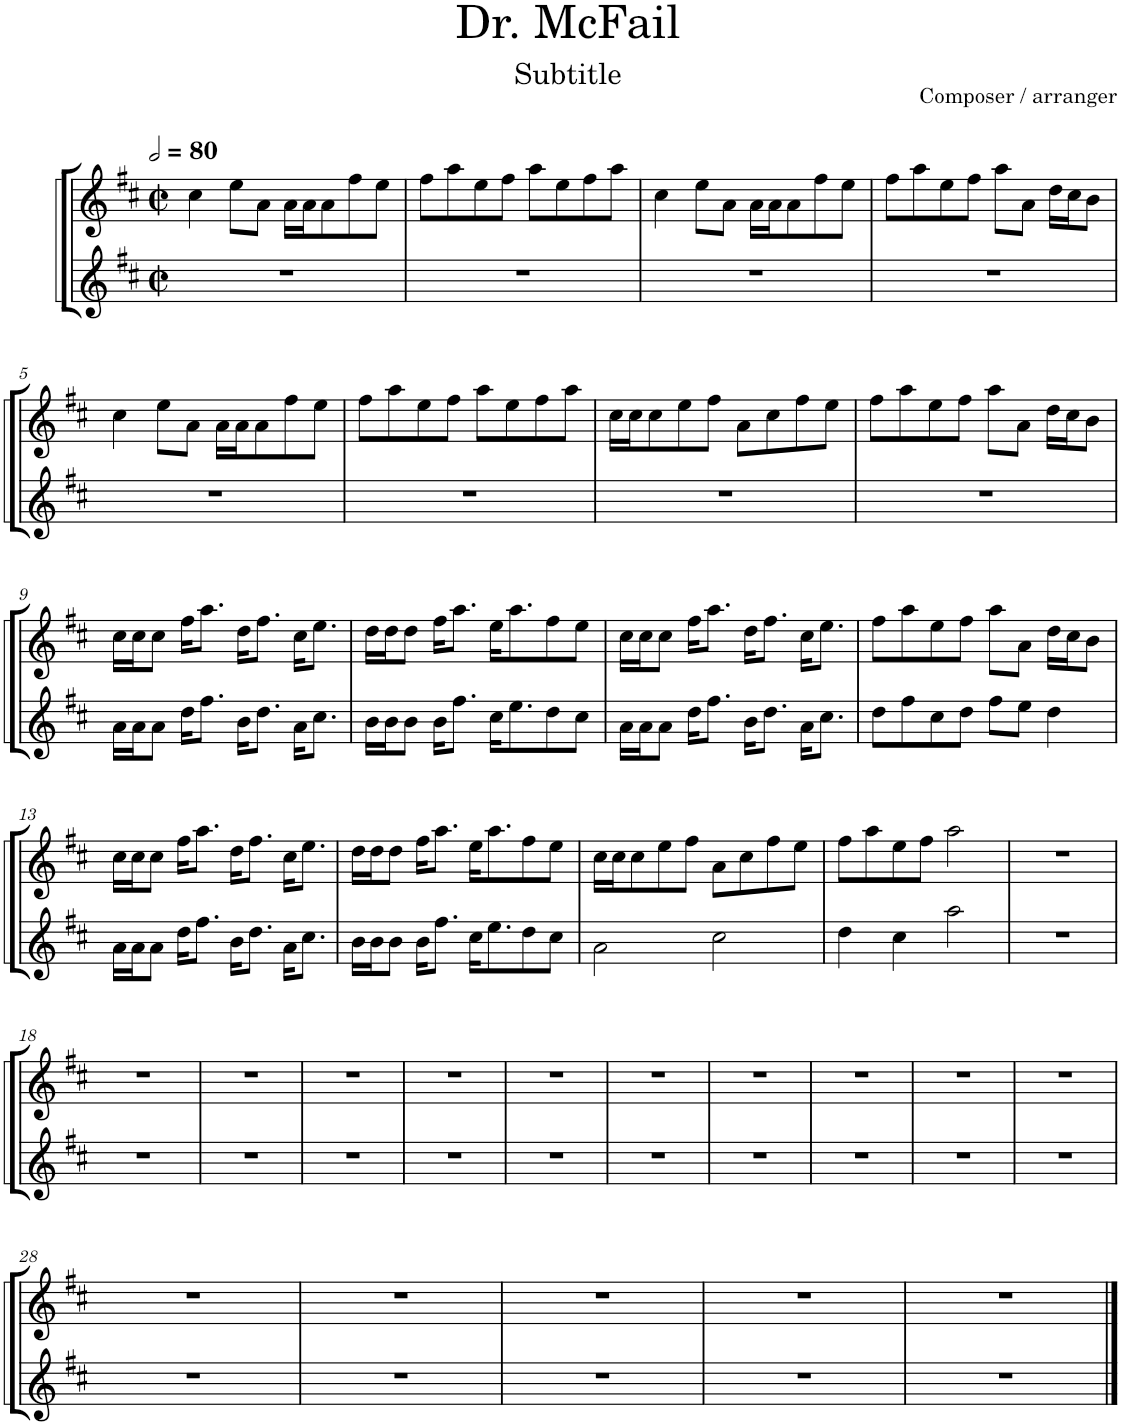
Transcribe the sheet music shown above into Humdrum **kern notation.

**kern	**kern
*part2	*part1
*staff2	*staff1
*I"Bagpipe 2	*I"Bagpipe
*I'Bag	*I'Bag
*clefG2	*clefG2
*Trd1c2	*Trd1c2
*k[f#c#]	*k[f#c#]
*M2/2	*M2/2
*met(c|)	*met(c|)
*MM160	*MM160
=1	=1
1r	4cc#\
.	8ee\L
.	8a\J
.	16a\LL
.	16a\J
.	8a\
.	8ff#\
.	8ee\J
=2	=2
1r	8ff#\L
.	8aa\
.	8ee\
.	8ff#\J
.	8aa\L
.	8ee\
.	8ff#\
.	8aa\J
=3	=3
1r	4cc#\
.	8ee\L
.	8a\J
.	16a\LL
.	16a\J
.	8a\
.	8ff#\
.	8ee\J
=4	=4
1r	8ff#\L
.	8aa\
.	8ee\
.	8ff#\J
.	8aa\L
.	8a\J
.	16dd\LL
.	16cc#\J
.	8b\J
!!LO:LB:g=z
=5	=5
1r	4cc#\
.	8ee\L
.	8a\J
.	16a\LL
.	16a\J
.	8a\
.	8ff#\
.	8ee\J
=6	=6
1r	8ff#\L
.	8aa\
.	8ee\
.	8ff#\J
.	8aa\L
.	8ee\
.	8ff#\
.	8aa\J
=7	=7
1r	16cc#\LL
.	16cc#\J
.	8cc#\
.	8ee\
.	8ff#\J
.	8a\L
.	8cc#\
.	8ff#\
.	8ee\J
=8	=8
1r	8ff#\L
.	8aa\
.	8ee\
.	8ff#\J
.	8aa\L
.	8a\J
.	16dd\LL
.	16cc#\J
.	8b\J
!!LO:LB:g=z
=9	=9
16a\LL	16cc#\LL
16a\J	16cc#\J
8a\J	8cc#\J
16dd\KL	16ff#\KL
8.ff#\J	8.aa\J
16b\KL	16dd\KL
8.dd\J	8.ff#\J
16a\KL	16cc#\KL
8.cc#\J	8.ee\J
=10	=10
16b\LL	16dd\LL
16b\J	16dd\J
8b\J	8dd\J
16b\KL	16ff#\KL
8.ff#\J	8.aa\J
16cc#\KL	16ee\KL
8.ee\	8.aa\
8dd\	8ff#\
8cc#\J	8ee\J
=11	=11
16a\LL	16cc#\LL
16a\J	16cc#\J
8a\J	8cc#\J
16dd\KL	16ff#\KL
8.ff#\J	8.aa\J
16b\KL	16dd\KL
8.dd\J	8.ff#\J
16a\KL	16cc#\KL
8.cc#\J	8.ee\J
=12	=12
8dd\L	8ff#\L
8ff#\	8aa\
8cc#\	8ee\
8dd\J	8ff#\J
8ff#\L	8aa\L
8ee\J	8a\J
4dd\	16dd\LL
.	16cc#\J
.	8b\J
!!LO:LB:g=z
=13	=13
16a\LL	16cc#\LL
16a\J	16cc#\J
8a\J	8cc#\J
16dd\KL	16ff#\KL
8.ff#\J	8.aa\J
16b\KL	16dd\KL
8.dd\J	8.ff#\J
16a\KL	16cc#\KL
8.cc#\J	8.ee\J
=14	=14
16b\LL	16dd\LL
16b\J	16dd\J
8b\J	8dd\J
16b\KL	16ff#\KL
8.ff#\J	8.aa\J
16cc#\KL	16ee\KL
8.ee\	8.aa\
8dd\	8ff#\
8cc#\J	8ee\J
=15	=15
2a\	16cc#\LL
.	16cc#\J
.	8cc#\
.	8ee\
.	8ff#\J
2cc#\	8a\L
.	8cc#\
.	8ff#\
.	8ee\J
=16	=16
4dd\	8ff#\L
.	8aa\
4cc#\	8ee\
.	8ff#\J
2aa\	2aa\
=17	=17
1r	1r
!!LO:LB:g=z
=18	=18
1r	1r
=19	=19
1r	1r
=20	=20
1r	1r
=21	=21
1r	1r
=22	=22
1r	1r
=23	=23
1r	1r
=24	=24
1r	1r
=25	=25
1r	1r
=26	=26
1r	1r
=27	=27
1r	1r
!!LO:LB:g=z
=28	=28
1r	1r
=29	=29
1r	1r
=30	=30
1r	1r
=31	=31
1r	1r
=32	=32
1r	1r
==	==
*-	*-
